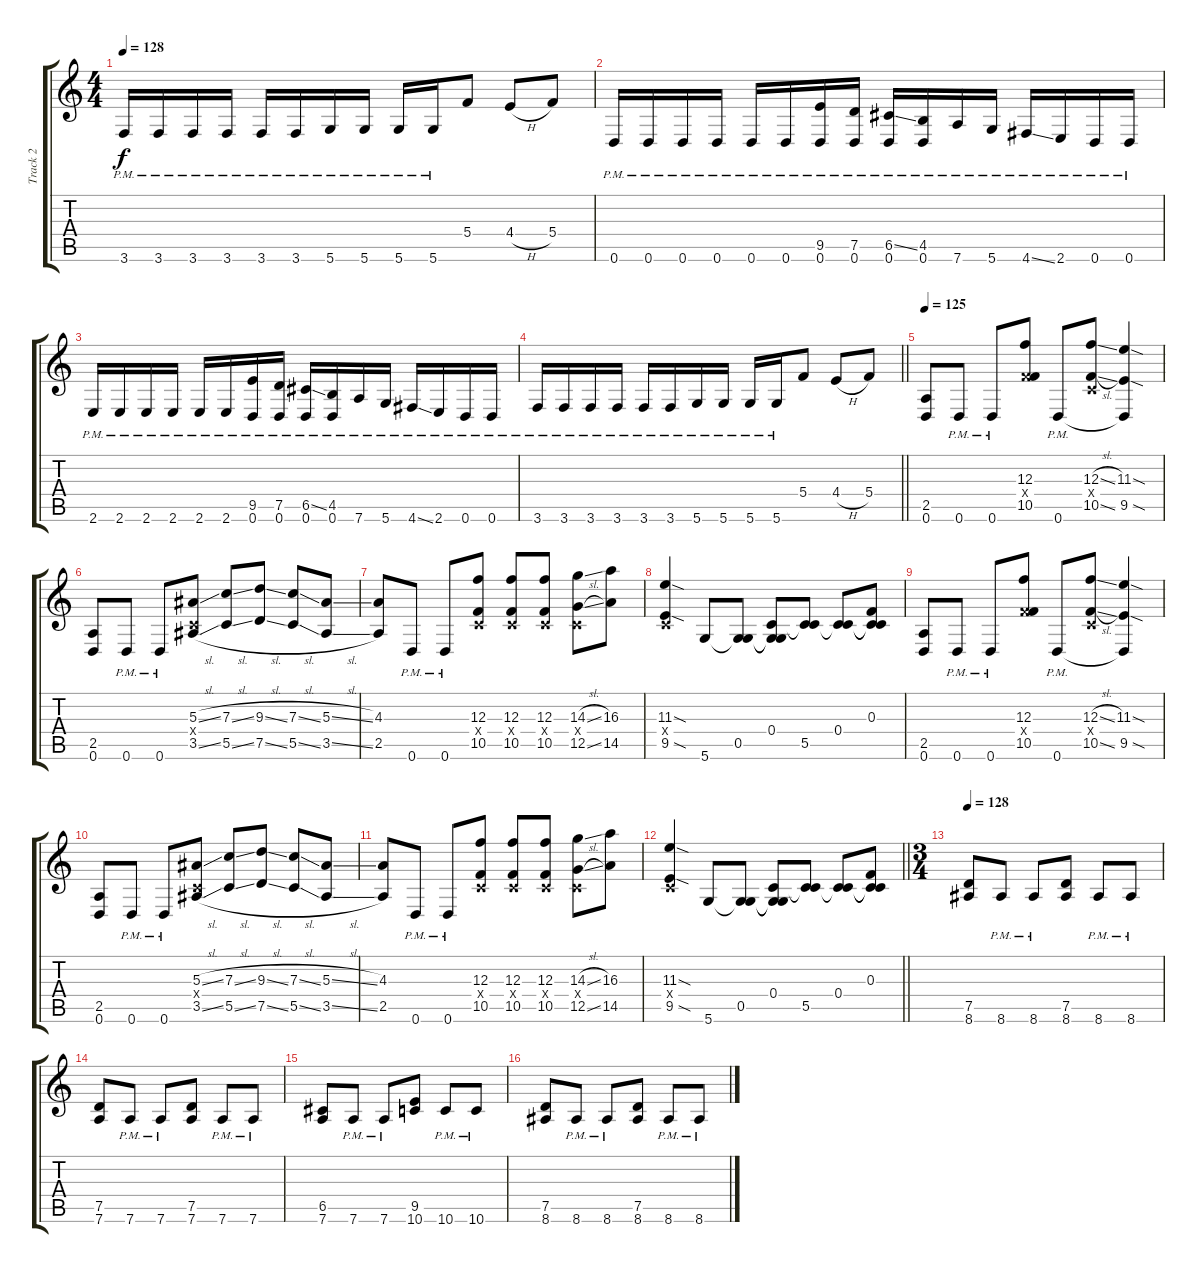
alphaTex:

\track ("Track 2" "Track 2") {instrument distortionguitar}
\staff {score tabs}
\tuning (D4 A3 F3 C3 G2 D2) {hide}
\ts (4 4)
\tempo 128
\clef g2
\ks c
3.6{pm}.16{dy f} 3.6{pm}.16 3.6{pm}.16 3.6{pm}.16 3.6{pm}.16 3.6{pm}.16 5.6{pm}.16 5.6{pm}.16 5.6{pm}.16 5.6{pm}.16 5.4.8 4.4{h}.8 5.4.8 |
0.6{pm}.16 0.6{pm}.16 0.6{pm}.16 0.6{pm}.16 0.6{pm}.16 0.6{pm}.16 (9.5 0.6{pm}).16 (7.5 0.6{pm}).16 (6.5{ss} 0.6{pm}).16 (4.5 0.6{pm}).16 7.6{pm}.16 5.6{pm}.16 4.6{ss pm}.16 2.6{pm}.16 0.6{pm}.16 0.6{pm}.16 |
2.6{pm}.16 2.6{pm}.16 2.6{pm}.16 2.6{pm}.16 2.6{pm}.16 2.6{pm}.16 (9.5 0.6{pm}).16 (7.5 0.6{pm}).16 (6.5{ss} 0.6{pm}).16 (4.5 0.6{pm}).16 7.6{pm}.16 5.6{pm}.16 4.6{ss pm}.16 2.6{pm}.16 0.6{pm}.16 0.6{pm}.16 |
\barLineRight lightlight
3.6{pm}.16 3.6{pm}.16 3.6{pm}.16 3.6{pm}.16 3.6{pm}.16 3.6{pm}.16 5.6{pm}.16 5.6{pm}.16 5.6{pm}.16 5.6{pm}.16 5.4.8 4.4{h}.8 5.4.8 |
\section ("" "")
\tempo 125
(2.5 0.6).8 0.6{pm}.8 0.6{pm}.8 (12.3 5.4{x} 10.5).8 0.6{pm}.8 (12.3{sl} 0.4{x} 10.5{sl}).8 (11.3{sod} 9.5{sod} 0.6{t}).4 |
(2.5 0.6).8 0.6{pm}.8 0.6{pm}.8 (5.3{sl} 0.4{x} 3.5{sl}).8 (7.3{sl} 5.5{sl}).8 (9.3{sl} 7.5{sl}).8 (7.3{sl} 5.5{sl}).8 (5.3{sl} 3.5{sl}).8 |
(4.3 2.5).8 0.6{pm}.8 0.6{pm}.8 (12.3 0.4{x} 10.5).8 (12.3 0.4{x} 10.5).8 (12.3 0.4{x} 10.5).8 (14.3{sl} 0.4{x} 12.5{sl}).8 (16.3 14.5).8 |
(11.3{sod} 0.4{x} 9.5{sod}).4 5.6.8 (0.5 5.6{t}).8 (0.4 0.5{t} 5.6{t}).8 (0.4{t} 5.5).8 (0.4 5.5{t}).8 (0.3 0.4{t} 5.5{t}).8 |
(2.5 0.6).8 0.6{pm}.8 0.6{pm}.8 (12.3 5.4{x} 10.5).8 0.6{pm}.8 (12.3{sl} 0.4{x} 10.5{sl}).8 (11.3{sod} 9.5{sod} 0.6{t}).4 |
(2.5 0.6).8 0.6{pm}.8 0.6{pm}.8 (5.3{sl} 0.4{x} 3.5{sl}).8 (7.3{sl} 5.5{sl}).8 (9.3{sl} 7.5{sl}).8 (7.3{sl} 5.5{sl}).8 (5.3{sl} 3.5{sl}).8 |
(4.3 2.5).8 0.6{pm}.8 0.6{pm}.8 (12.3 0.4{x} 10.5).8 (12.3 0.4{x} 10.5).8 (12.3 0.4{x} 10.5).8 (14.3{sl} 0.4{x} 12.5{sl}).8 (16.3 14.5).8 |
\barLineRight lightlight
(11.3{sod} 0.4{x} 9.5{sod}).4 5.6.8 (0.5 5.6{t}).8 (0.4 0.5{t} 5.6{t}).8 (0.4{t} 5.5).8 (0.4 5.5{t}).8 (0.3 0.4{t} 5.5{t}).8 |
\ts (3 4)
\section ("" "")
\tempo 128
(7.5 8.6).8 8.6{pm}.8 8.6{pm}.8 (7.5 8.6).8 8.6{pm}.8 8.6{pm}.8 |
(7.5 7.6).8 7.6{pm}.8 7.6{pm}.8 (7.5 7.6).8 7.6{pm}.8 7.6{pm}.8 |
(6.5 7.6).8 7.6{pm}.8 7.6{pm}.8 (9.5 10.6).8 10.6{pm}.8 10.6{pm}.8 |
(7.5 8.6).8 8.6{pm}.8 8.6{pm}.8 (7.5 8.6).8 8.6{pm}.8 8.6{pm}.8
